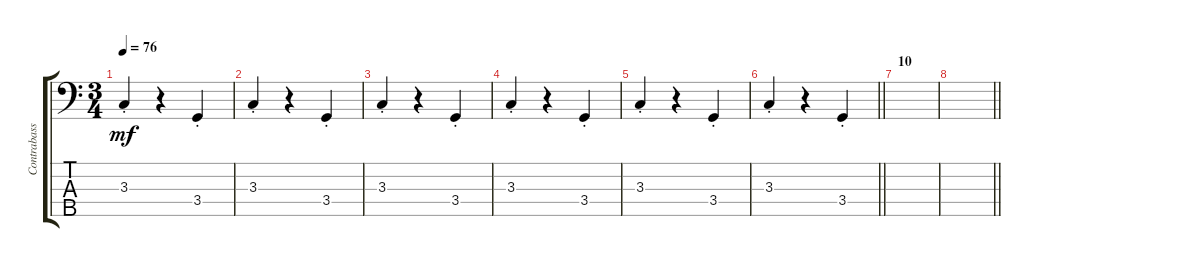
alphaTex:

\track ("Contrabass" "Contrabass") {instrument contrabass}
\staff {score tabs}
\tuning (G2 D2 A1 E1 B0) {hide}
\ts (3 4)
\tempo 76
\clef f4
\ks c
3.3{st}.4{dy mf} r.4 3.4{st}.4 |
3.3{st}.4 r.4 3.4{st}.4 |
3.3{st}.4 r.4 3.4{st}.4 |
3.3{st}.4 r.4 3.4{st}.4 |
3.3{st}.4 r.4 3.4{st}.4 |
\barLineRight lightlight
3.3{st}.4 r.4 3.4{st}.4 |
\section ("" "10")
|
\barLineRight lightlight
